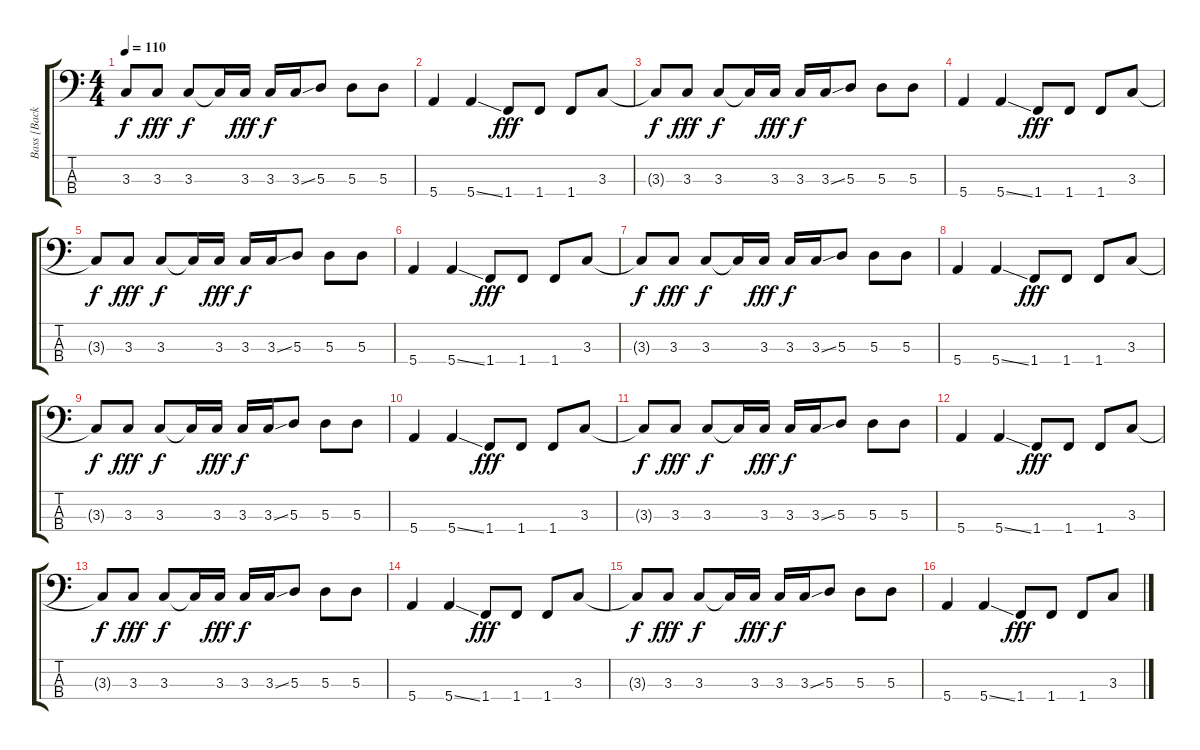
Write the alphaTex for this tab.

\track ("Bass [Back Up]" "Bass [Back") {instrument electricbasspick}
\staff {score tabs}
\tuning (G2 D2 A1 E1) {hide}
\ts (4 4)
\tempo 110
\clef f4
\ks c
3.3{t}.8{dy f} 3.3.8{dy fff} 3.3.8{dy f} 3.3{t}.16 3.3.16{dy fff} 3.3.16{dy f} 3.3{ss}.16 5.3.8 5.3.8 5.3.8 |
5.4.4 5.4{ss}.4 1.4.8{dy fff} 1.4.8 1.4.8 3.3.8 |
3.3{t}.8{dy f} 3.3.8{dy fff} 3.3.8{dy f} 3.3{t}.16 3.3.16{dy fff} 3.3.16{dy f} 3.3{ss}.16 5.3.8 5.3.8 5.3.8 |
5.4.4 5.4{ss}.4 1.4.8{dy fff} 1.4.8 1.4.8 3.3.8 |
3.3{t}.8{dy f} 3.3.8{dy fff} 3.3.8{dy f} 3.3{t}.16 3.3.16{dy fff} 3.3.16{dy f} 3.3{ss}.16 5.3.8 5.3.8 5.3.8 |
5.4.4 5.4{ss}.4 1.4.8{dy fff} 1.4.8 1.4.8 3.3.8 |
3.3{t}.8{dy f} 3.3.8{dy fff} 3.3.8{dy f} 3.3{t}.16 3.3.16{dy fff} 3.3.16{dy f} 3.3{ss}.16 5.3.8 5.3.8 5.3.8 |
5.4.4 5.4{ss}.4 1.4.8{dy fff} 1.4.8 1.4.8 3.3.8 |
3.3{t}.8{dy f} 3.3.8{dy fff} 3.3.8{dy f} 3.3{t}.16 3.3.16{dy fff} 3.3.16{dy f} 3.3{ss}.16 5.3.8 5.3.8 5.3.8 |
5.4.4 5.4{ss}.4 1.4.8{dy fff} 1.4.8 1.4.8 3.3.8 |
3.3{t}.8{dy f} 3.3.8{dy fff} 3.3.8{dy f} 3.3{t}.16 3.3.16{dy fff} 3.3.16{dy f} 3.3{ss}.16 5.3.8 5.3.8 5.3.8 |
5.4.4 5.4{ss}.4 1.4.8{dy fff} 1.4.8 1.4.8 3.3.8 |
3.3{t}.8{dy f} 3.3.8{dy fff} 3.3.8{dy f} 3.3{t}.16 3.3.16{dy fff} 3.3.16{dy f} 3.3{ss}.16 5.3.8 5.3.8 5.3.8 |
5.4.4 5.4{ss}.4 1.4.8{dy fff} 1.4.8 1.4.8 3.3.8 |
3.3{t}.8{dy f} 3.3.8{dy fff} 3.3.8{dy f} 3.3{t}.16 3.3.16{dy fff} 3.3.16{dy f} 3.3{ss}.16 5.3.8 5.3.8 5.3.8 |
5.4.4 5.4{ss}.4 1.4.8{dy fff} 1.4.8 1.4.8 3.3.8
